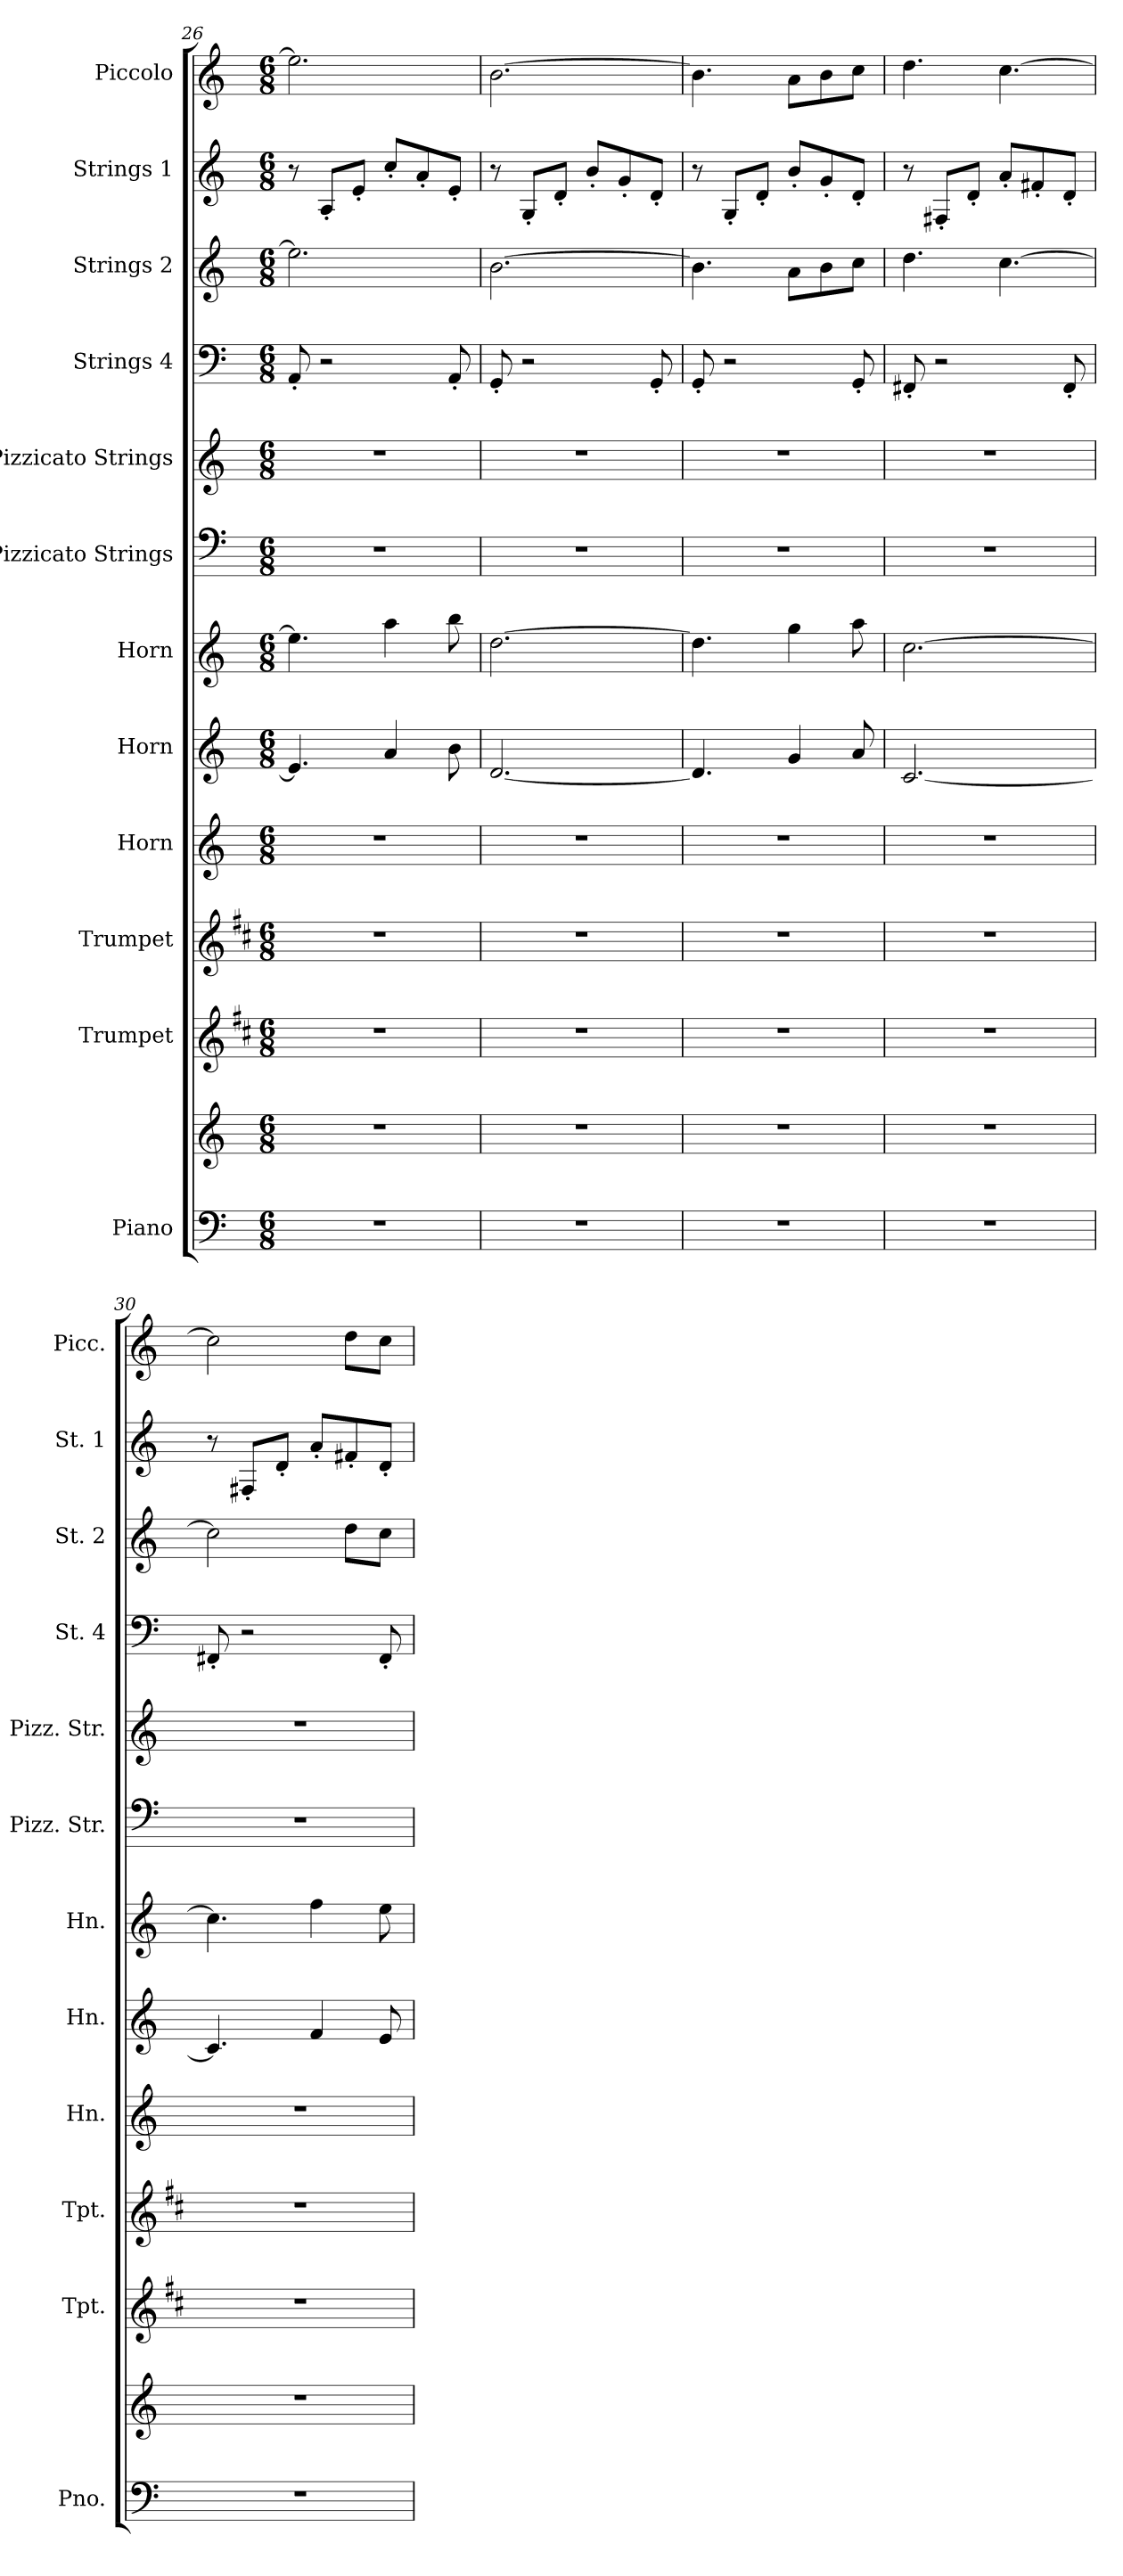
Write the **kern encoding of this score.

**kern	**kern	**kern	**kern	**kern	**kern	**kern	**kern	**kern	**kern	**kern	**kern	**kern
*part12	*part12	*part11	*part10	*part9	*part8	*part7	*part6	*part5	*part4	*part3	*part2	*part1
*staff13	*staff12	*staff11	*staff10	*staff9	*staff8	*staff7	*staff6	*staff5	*staff4	*staff3	*staff2	*staff1
*I"Piano	*	*I"Trumpet	*I"Trumpet	*I"Horn	*I"Horn	*I"Horn	*I"Pizzicato Strings	*I"Pizzicato Strings	*I"Strings 4	*I"Strings 2	*I"Strings 1	*I"Piccolo
*I'Pno.	*	*I'Tpt.	*I'Tpt.	*I'Hn.	*I'Hn.	*I'Hn.	*I'Pizz. Str.	*I'Pizz. Str.	*I'St. 4	*I'St. 2	*I'St. 1	*I'Picc.
*clefF4	*clefG2	*clefG2	*clefG2	*clefG2	*clefG2	*clefG2	*clefF5	*clefG2	*clefF4	*clefG2	*clefG2	*clefG2
*	*	*ITrd1c2	*ITrd1c2	*ITrd7c12	*ITrd7c12	*ITrd7c12	*	*	*	*	*	*ITrd-7c-12
*k[]	*k[]	*k[]	*k[]	*k[]	*k[]	*k[]	*k[]	*k[]	*k[]	*k[]	*k[]	*k[]
*M6/8	*M6/8	*M6/8	*M6/8	*M6/8	*M6/8	*M6/8	*M6/8	*M6/8	*M6/8	*M6/8	*M6/8	*M6/8
=26	=26	=26	=26	=26	=26	=26	=26	=26	=26	=26	=26	=26
2.r	2.r	2.r	2.r	2.r	4.E/]	4.e\]	2.r	2.r	8AA'/	2.ee\]	8r	2.eee\]
.	.	.	.	.	.	.	.	.	2r	.	8A'/L	.
.	.	.	.	.	.	.	.	.	.	.	8e'/J	.
.	.	.	.	.	4A/	4a\	.	.	.	.	8cc'/L	.
.	.	.	.	.	.	.	.	.	.	.	8a'/	.
.	.	.	.	.	8B\	8b\	.	.	8AA'/	.	8e'/J	.
=27	=27	=27	=27	=27	=27	=27	=27	=27	=27	=27	=27	=27
2.r	2.r	2.r	2.r	2.r	[2.D/	[2.d\	2.r	2.r	8GG'/	[2.b\	8r	[2.bb\
.	.	.	.	.	.	.	.	.	2r	.	8G'/L	.
.	.	.	.	.	.	.	.	.	.	.	8d'/J	.
.	.	.	.	.	.	.	.	.	.	.	8b'/L	.
.	.	.	.	.	.	.	.	.	.	.	8g'/	.
.	.	.	.	.	.	.	.	.	8GG'/	.	8d'/J	.
=28	=28	=28	=28	=28	=28	=28	=28	=28	=28	=28	=28	=28
2.r	2.r	2.r	2.r	2.r	4.D/]	4.d\]	2.r	2.r	8GG'/	4.b\]	8r	4.bb\]
.	.	.	.	.	.	.	.	.	2r	.	8G'/L	.
.	.	.	.	.	.	.	.	.	.	.	8d'/J	.
.	.	.	.	.	4G/	4g\	.	.	.	8a\L	8b'/L	8aa\L
.	.	.	.	.	.	.	.	.	.	8b\	8g'/	8bb\
.	.	.	.	.	8A/	8a\	.	.	8GG'/	8cc\J	8d'/J	8ccc\J
!!LO:LB:g=z
=29	=29	=29	=29	=29	=29	=29	=29	=29	=29	=29	=29	=29
2.r	2.r	2.r	2.r	2.r	[2.C/	[2.c\	2.r	2.r	8FF#X'/	4.dd\	8r	4.ddd\
.	.	.	.	.	.	.	.	.	2r	.	8F#X'/L	.
.	.	.	.	.	.	.	.	.	.	.	8d'/J	.
.	.	.	.	.	.	.	.	.	.	[4.cc\	8a'/L	[4.ccc\
.	.	.	.	.	.	.	.	.	.	.	8f#X'/	.
.	.	.	.	.	.	.	.	.	8FF#'/	.	8d'/J	.
=30	=30	=30	=30	=30	=30	=30	=30	=30	=30	=30	=30	=30
2.r	2.r	2.r	2.r	2.r	4.C/]	4.c\]	2.r	2.r	8FF#X'/	2cc\]	8r	2ccc\]
.	.	.	.	.	.	.	.	.	2r	.	8F#X'/L	.
.	.	.	.	.	.	.	.	.	.	.	8d'/J	.
.	.	.	.	.	4F/	4f\	.	.	.	.	8a'/L	.
.	.	.	.	.	.	.	.	.	.	8dd\L	8f#X'/	8ddd\L
.	.	.	.	.	8E/	8e\	.	.	8FF#'/	8cc\J	8d'/J	8ccc\J
=	=	=	=	=	=	=	=	=	=	=	=	=
*-	*-	*-	*-	*-	*-	*-	*-	*-	*-	*-	*-	*-
